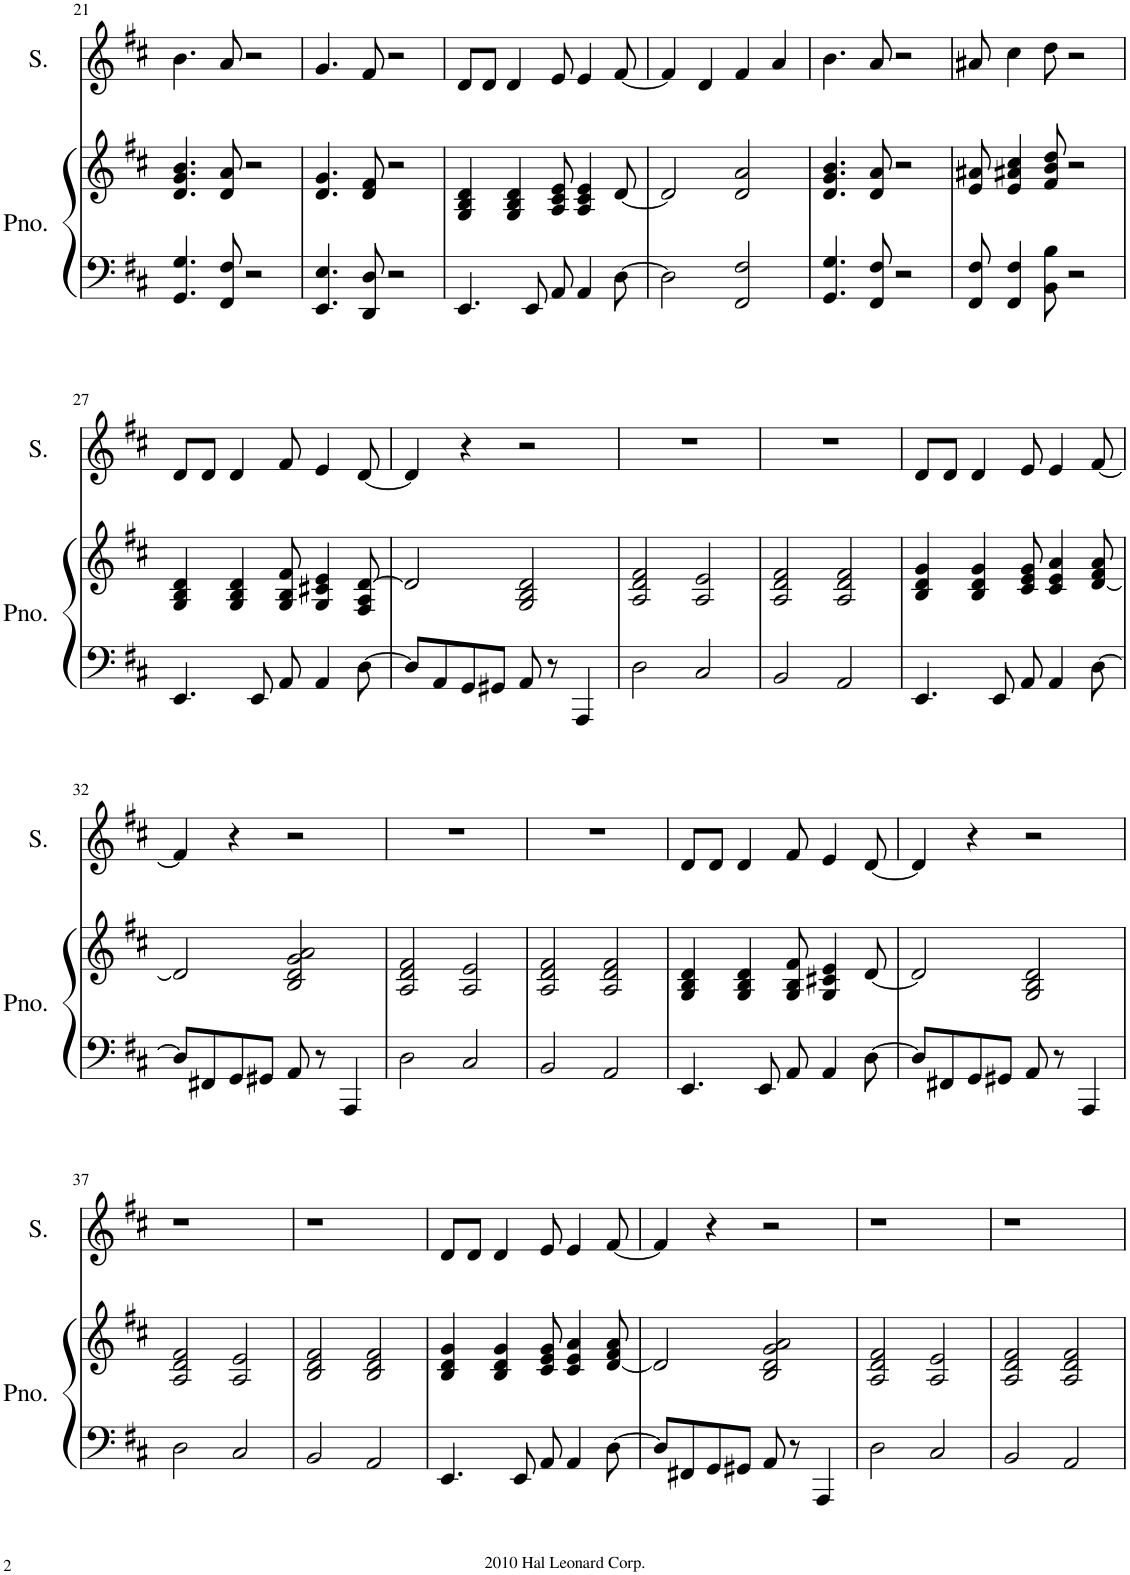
**kern	**kern	**kern
*part2	*part2	*part1
*staff3	*staff2	*staff1
*I"Piano	*	*I"Soprano
*I'Pno.	*	*I'S.
!!LO:PB:g=z
*clefF4	*clefG2	*clefG2
*k[f#c#]	*k[f#c#]	*k[f#c#]
*M4/4	*M4/4	*M4/4
=21	=21	=21
4.GG/ 4.G/	4.d/ 4.g/ 4.b/	4.b\
8FF#/ 8F#/	8d/ 8a/	8a/
2r	2r	2r
=22	=22	=22
4.EE/ 4.E/	4.d/ 4.g/	4.g/
8DD/ 8D/	8d/ 8f#/	8f#/
2r	2r	2r
=23	=23	=23
4.EE/	4G/ 4B/ 4d/	8d/L
.	.	8d/J
.	4G/ 4B/ 4d/	4d/
8EE/	.	.
8AA/	8A/ 8c#/ 8e/	8e/
4AA/	4A/ 4c#/ 4e/	4e/
[8D\	[8d/	[8f#/
=24	=24	=24
2D\]	2d/]	4f#/]
.	.	4d/
2FF#/ 2F#/	2d/ 2a/	4f#/
.	.	4a/
=25	=25	=25
4.GG/ 4.G/	4.d/ 4.g/ 4.b/	4.b\
8FF#/ 8F#/	8d/ 8a/	8a/
2r	2r	2r
=26	=26	=26
8FF#/ 8F#/	8e/ 8a#X/	8a#X/
4FF#/ 4F#/	4e/ 4a#X/ 4cc#/	4cc#\
8BB\ 8B\	8f#/ 8b/ 8dd/	8dd\
2r	2r	2r
!!LO:LB:g=z
=27	=27	=27
4.EE/	4G/ 4B/ 4d/	8d/L
.	.	8d/J
.	4G/ 4B/ 4d/	4d/
8EE/	.	.
8AA/	8G/ 8B/ 8f#/	8f#/
4AA/	4G/ 4c#X/ 4e/	4e/
[8D\	8F#/ 8A/ [8d/	[8d/
=28	=28	=28
8D/L]	2d/]	4d/]
8AA/	.	.
8GG/	.	4r
8GG#X/J	.	.
8AA/	2G/ 2B/ 2d/	2r
8r	.	.
4AAA/	.	.
=29	=29	=29
2D\	2A/ 2d/ 2f#/	1r
2C#/	2A/ 2e/	.
=30	=30	=30
2BB/	2A/ 2d/ 2f#/	1r
2AA/	2A/ 2d/ 2f#/	.
=31	=31	=31
4.EE/	4B/ 4d/ 4g/	8d/L
.	.	8d/J
.	4B/ 4d/ 4g/	4d/
8EE/	.	.
8AA/	8c#/ 8e/ 8g/	8e/
4AA/	4c#/ 4e/ 4a/	4e/
[8D\	[8d/ 8f#/ 8a/	[8f#/
!!LO:LB:g=z
=32	=32	=32
8D/L]	2d/]	4f#/]
8FF#X/	.	.
8GG/	.	4r
8GG#X/J	.	.
8AA/	2B/ 2d/ 2g/ 2a/	2r
8r	.	.
4AAA/	.	.
=33	=33	=33
2D\	2A/ 2d/ 2f#/	1r
2C#/	2A/ 2e/	.
=34	=34	=34
2BB/	2A/ 2d/ 2f#/	1r
2AA/	2A/ 2d/ 2f#/	.
=35	=35	=35
4.EE/	4G/ 4B/ 4d/	8d/L
.	.	8d/J
.	4G/ 4B/ 4d/	4d/
8EE/	.	.
8AA/	8G/ 8B/ 8f#/	8f#/
4AA/	4G/ 4c#X/ 4e/	4e/
[8D\	[8d/	[8d/
=36	=36	=36
8D/L]	2d/]	4d/]
8FF#X/	.	.
8GG/	.	4r
8GG#X/J	.	.
8AA/	2G/ 2B/ 2d/	2r
8r	.	.
4AAA/	.	.
!!LO:LB:g=z
=37	=37	=37
2D\	2A/ 2d/ 2f#/	1r
2C#/	2A/ 2e/	.
=38	=38	=38
2BB/	2B/ 2d/ 2f#/	1r
2AA/	2B/ 2d/ 2f#/	.
=39	=39	=39
4.EE/	4B/ 4d/ 4g/	8d/L
.	.	8d/J
.	4B/ 4d/ 4g/	4d/
8EE/	.	.
8AA/	8c#/ 8e/ 8g/	8e/
4AA/	4c#/ 4e/ 4a/	4e/
[8D\	[8d/ 8f#/ 8a/	[8f#/
=40	=40	=40
8D/L]	2d/]	4f#/]
8FF#X/	.	.
8GG/	.	4r
8GG#X/J	.	.
8AA/	2B/ 2d/ 2g/ 2a/	2r
8r	.	.
4AAA/	.	.
=41	=41	=41
2D\	2A/ 2d/ 2f#/	1r
2C#/	2A/ 2e/	.
=42	=42	=42
2BB/	2A/ 2d/ 2f#/	1r
2AA/	2A/ 2d/ 2f#/	.
=	=	=
*-	*-	*-
